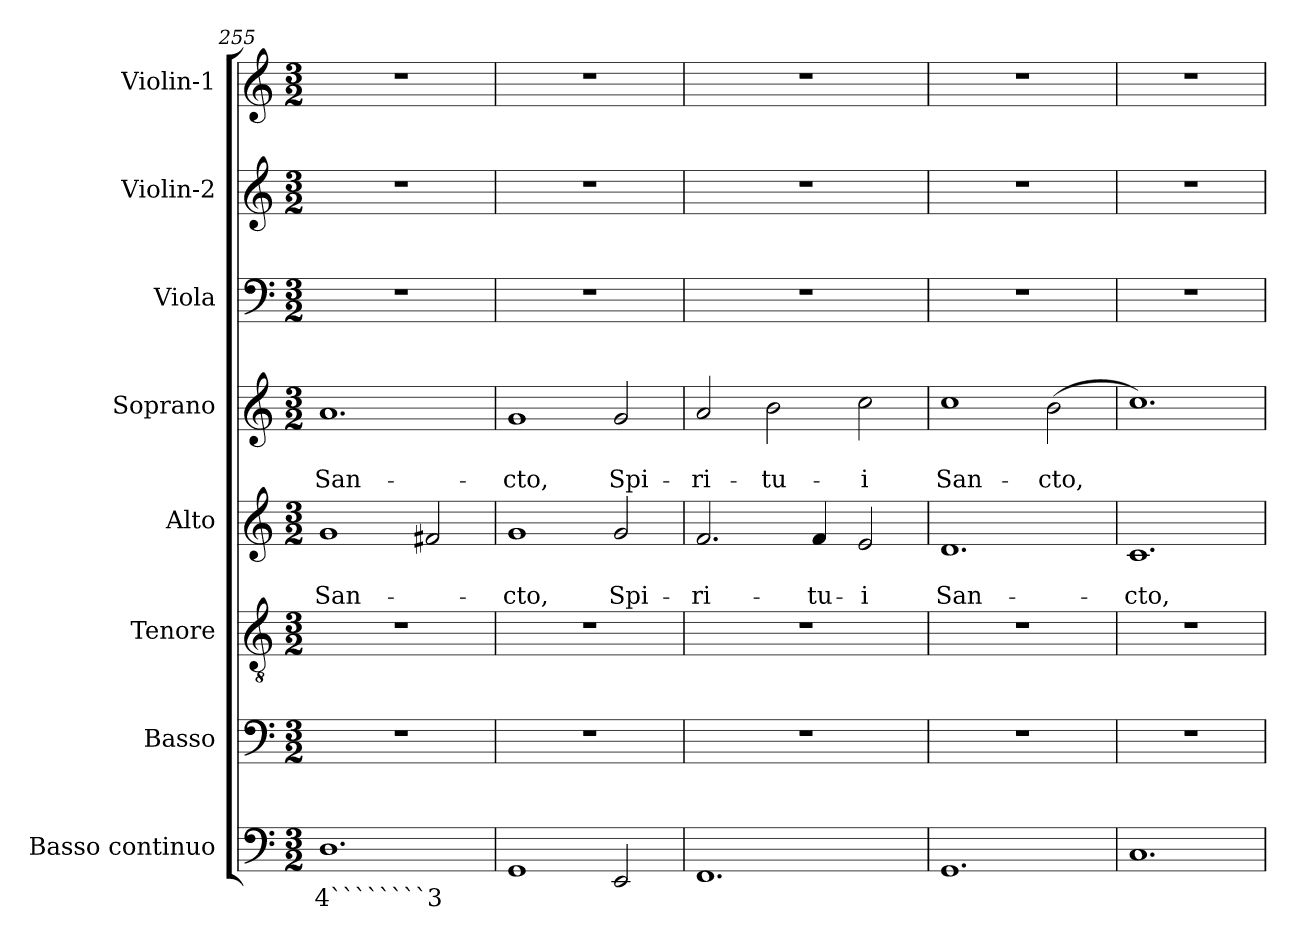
**kern	**text	**kern	**kern	**kern	**text	**text	**kern	**text	**text	**kern	**kern	**kern
*part8	*part8	*part7	*part6	*part5	*part5	*part5	*part4	*part4	*part4	*part3	*part2	*part1
*staff8	*staff8	*staff7	*staff6	*staff5	*staff5	*staff5	*staff4	*staff4	*staff4	*staff3	*staff2	*staff1
*I"Basso continuo	*	*I"Basso	*I"Tenore	*I"Alto	*	*	*I"Soprano	*	*	*I"Viola	*I"Violin-2	*I"Violin-1
*I'BC	*	*I'B	*I'T	*I'A	*	*	*I'S	*	*	*I'Va	*I'V2	*I'V1
*clefF4	*	*clefF4	*clefGv2	*clefG2	*	*	*clefG2	*	*	*clefF4	*clefG2	*clefG2
*k[]	*	*k[]	*k[]	*k[]	*	*	*k[]	*	*	*k[]	*k[]	*k[]
*C:	*	*C:	*C:	*C:	*	*	*C:	*	*	*C:	*C:	*C:
*M3/2	*	*M3/2	*M3/2	*M3/2	*	*	*M3/2	*	*	*M3/2	*M3/2	*M3/2
=255	=255	=255	=255	=255	=255	=255	=255	=255	=255	=255	=255	=255
!	!LO:LY:b	!	!	!	!	!LO:LY:b	!	!	!LO:LY:b	!	!	!
1.D	4````````3	1.r	1.r	1g	.	San-	1.a	.	San-	1.r	1.r	1.r
.	.	.	.	2f#X/	.	.	.	.	.	.	.	.
!!LO:PB:g=z
=256	=256	=256	=256	=256	=256	=256	=256	=256	=256	=256	=256	=256
!	!	!	!	!	!	!LO:LY:b	!	!	!LO:LY:b	!	!	!
1GG	.	1.r	1.r	1g	.	-cto,	1g	.	-cto,	1.r	1.r	1.r
!	!	!	!	!	!	!LO:LY:b	!	!	!LO:LY:b	!	!	!
2EE/	.	.	.	2g/	.	Spi-	2g/	.	Spi-	.	.	.
=257	=257	=257	=257	=257	=257	=257	=257	=257	=257	=257	=257	=257
!	!	!	!	!	!	!LO:LY:b	!	!	!LO:LY:b	!	!	!
1.FF	.	1.r	1.r	2.f/	.	-ri-	2a/	.	-ri-	1.r	1.r	1.r
!	!	!	!	!	!	!	!	!	!LO:LY:b	!	!	!
.	.	.	.	.	.	.	2b\	.	-tu-	.	.	.
!	!	!	!	!	!	!LO:LY:b	!	!	!	!	!	!
.	.	.	.	4f/	.	-tu-	.	.	.	.	.	.
!	!	!	!	!	!	!LO:LY:b	!	!	!LO:LY:b	!	!	!
.	.	.	.	2e/	.	-i	2cc\	.	-i	.	.	.
=258	=258	=258	=258	=258	=258	=258	=258	=258	=258	=258	=258	=258
!	!	!	!	!	!	!LO:LY:b	!	!	!LO:LY:b	!	!	!
1.GG	.	1.r	1.r	1.d	.	San-	1cc	.	San-	1.r	1.r	1.r
!	!	!	!	!	!	!	!	!	!LO:LY:b	!	!	!
.	.	.	.	.	.	.	(>2b\	.	-cto,	.	.	.
=259	=259	=259	=259	=259	=259	=259	=259	=259	=259	=259	=259	=259
!	!	!	!	!	!	!LO:LY:b	!	!	!	!	!	!
1.C	.	1.r	1.r	1.c	.	-cto,	1.cc)	.	.	1.r	1.r	1.r
=	=	=	=	=	=	=	=	=	=	=	=	=
*-	*-	*-	*-	*-	*-	*-	*-	*-	*-	*-	*-	*-
